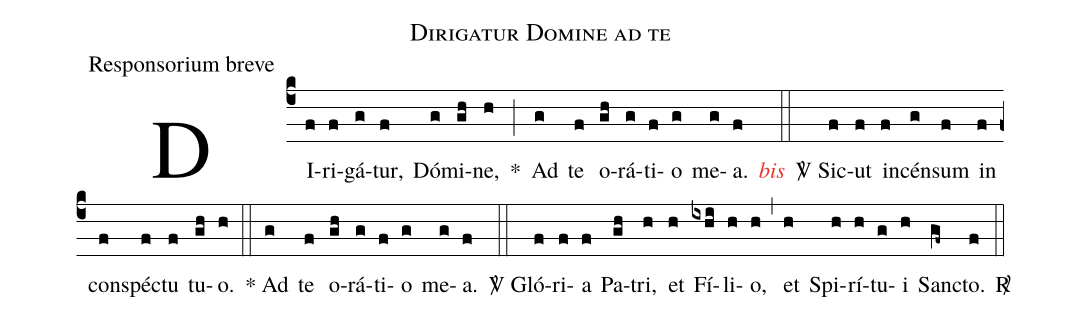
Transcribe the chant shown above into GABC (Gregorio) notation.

name:Dirigatur Domine ad te;
office-part:Responsorium breve;
%%
(c4)DI(f)ri(f)gá(g)tur,(f) Dó(g)mi(gh)ne,(h) <sp>*</sp>(;) Ad(g) te(f) o(gh)rá(g)ti(f)o(g) me(g)a.(f) <i><c>bis</c></i>(::)
<sp>V/</sp> Sic(f)ut(f) in(f)cén(g)sum(f) in(f) con(f)spéc(f)tu(f) tu(gh)o.(h) (::)
<sp>*</sp> Ad(g) te(f) o(gh)rá(g)ti(f)o(g) me(g)a.(f) (::)
<sp>V/</sp> Gló(f)ri(f)a(f) Pa(gh)tri,(h) et(h) Fí(ixhi)li(h)o,(h) (,) et(h) Spi(h)rí(h)tu(g)i(h) Sanc(gf~)to.(f) <sp>R/</sp>(::)
